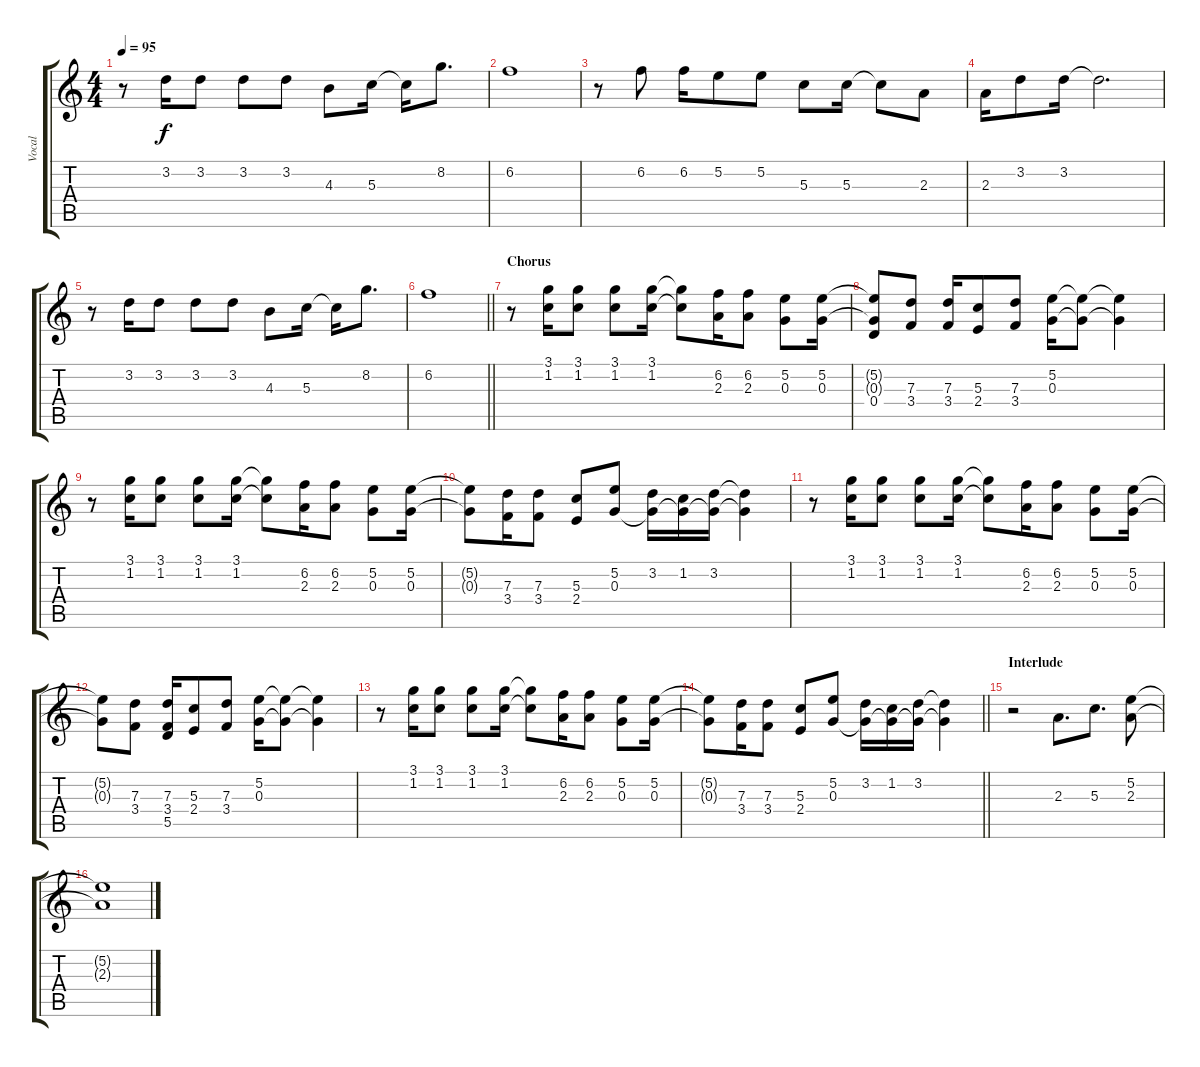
\track ("Vocal" "Vocal") {instrument choiraahs}
\staff {score tabs}
\tuning (E5 B4 G4 D4 A3 E3) {hide}
\ts (4 4)
\tempo 95
\clef g2
\ks c
r.8{dy f} 3.2.16 3.2.8 3.2.8 3.2.8 4.3.8 5.3.16 5.3{t}.16 8.2.8{d} |
6.2.1 |
r.8 6.2.8 6.2.16 5.2.8 5.2.8 5.3.8 5.3.16 5.3{t}.8 2.3.8 |
2.3.16 3.2.8 3.2.16 3.2{t}.2{d} |
r.8 3.2.16 3.2.8 3.2.8 3.2.8 4.3.8 5.3.16 5.3{t}.16 8.2.8{d} |
\barLineRight lightlight
6.2.1 |
\section ("" "Chorus")
r.8 (3.1 1.2).16 (3.1 1.2).8 (3.1 1.2).8 (3.1 1.2).16 (3.1{t} 1.2{t}).8 (6.2 2.3).16 (6.2 2.3).8 (5.2 0.3).8 (5.2 0.3).16 |
(5.2{t} 0.3{t} 0.4).8 (7.3 3.4).8 (7.3 3.4).16 (5.3 2.4).8 (7.3 3.4).8 (5.2 0.3).16 (5.2{t} 0.3{t}).8 (5.2{t} 0.3{t}).4 |
r.8 (3.1 1.2).16 (3.1 1.2).8 (3.1 1.2).8 (3.1 1.2).16 (3.1{t} 1.2{t}).8 (6.2 2.3).16 (6.2 2.3).8 (5.2 0.3).8 (5.2 0.3).16 |
(5.2{t} 0.3{t}).8 (7.3 3.4).16 (7.3 3.4).8 (5.3 2.4).8 (5.2 0.3).8 (3.2 0.3{t}).16 (1.2 0.3{t}).16 (3.2 0.3{t}).16 (3.2{t} 0.3{t}).4 |
r.8 (3.1 1.2).16 (3.1 1.2).8 (3.1 1.2).8 (3.1 1.2).16 (3.1{t} 1.2{t}).8 (6.2 2.3).16 (6.2 2.3).8 (5.2 0.3).8 (5.2 0.3).16 |
(5.2{t} 0.3{t}).8 (7.3 3.4).8 (7.3 3.4 5.5).16 (5.3 2.4).8 (7.3 3.4).8 (5.2 0.3).16 (5.2{t} 0.3{t}).8 (5.2{t} 0.3{t}).4 |
r.8 (3.1 1.2).16 (3.1 1.2).8 (3.1 1.2).8 (3.1 1.2).16 (3.1{t} 1.2{t}).8 (6.2 2.3).16 (6.2 2.3).8 (5.2 0.3).8 (5.2 0.3).16 |
\barLineRight lightlight
(5.2{t} 0.3{t}).8 (7.3 3.4).16 (7.3 3.4).8 (5.3 2.4).8 (5.2 0.3).8 (3.2 0.3{t}).16 (1.2 0.3{t}).16 (3.2 0.3{t}).16 (3.2{t} 0.3{t}).4 |
\section ("" "Interlude")
r.2 2.3.8{d} 5.3.8{d} (5.2 2.3).8 |
(5.2{t} 2.3{t}).1
